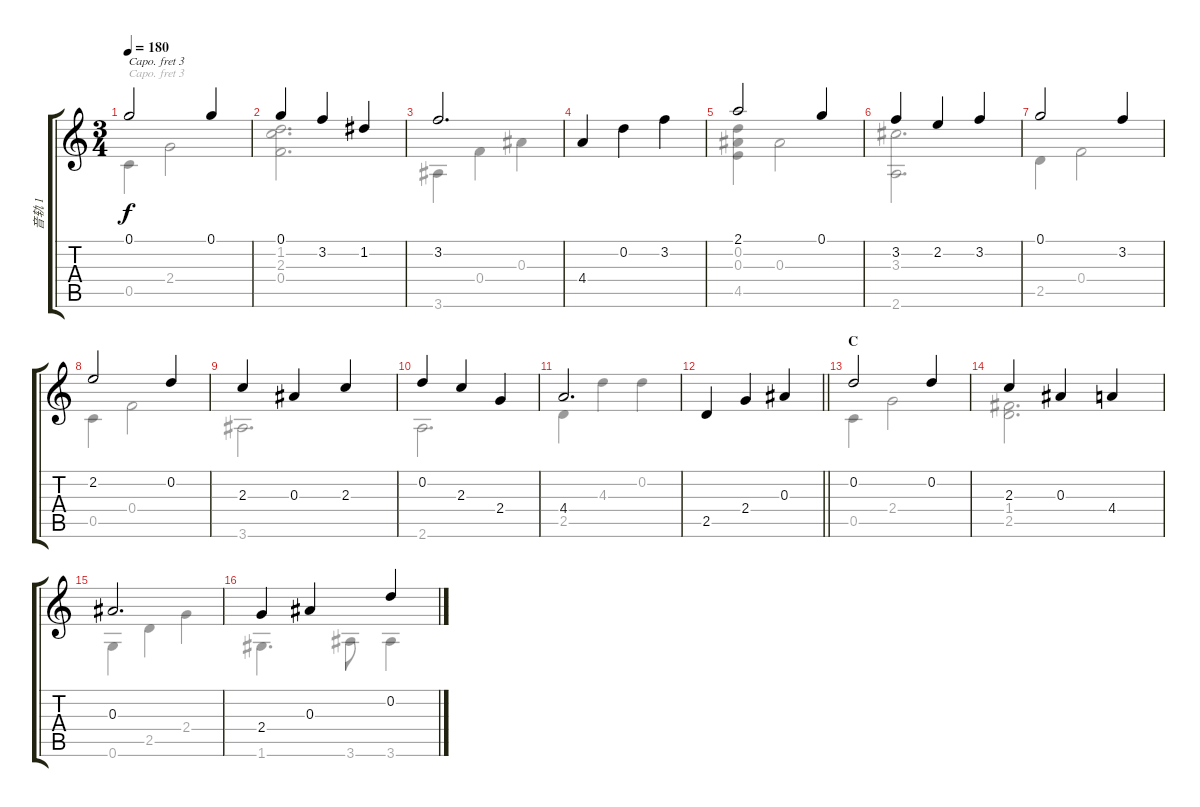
\track ("音轨 1" "音轨 1") {instrument acousticguitarsteel}
\staff {score tabs}
\capo 3
\tuning (E4 B3 G3 D3 A2 E2) {hide}
\voice
\ts (3 4)
\tempo 180
\clef g2
\ks c
0.1.2{dy f} 0.1.4 |
0.1.4 3.2.4 1.2.4 |
3.2.2{d} |
4.4.4 0.2.4 3.2.4 |
2.1.2 0.1.4 |
3.2.4 2.2.4 3.2.4 |
0.1.2 3.2.4 |
2.2.2 0.2.4 |
2.3.4 0.3.4 2.3.4 |
0.2.4 2.3.4 2.4.4 |
4.4.2{d} |
\barLineRight lightlight
2.5.4 2.4.4 0.3.4 |
\section ("" "C")
0.2.2 0.2.4 |
2.3.4 0.3.4 4.4.4 |
0.3.2{d} |
2.4.4 0.3.4 0.2.4
\voice
\clef g2
\ottava regular
\simile none
\ks c
0.5.4{dy f} 2.4.2 |
(1.2 2.3 0.4).2{d} |
3.6.4 0.4.4 0.3.4 |
|
(0.2 0.3 4.5).4 0.3.2 |
(3.3 2.6).2{d} |
2.5.4 0.4.2 |
0.5.4 0.4.2 |
3.6.2{d} |
2.6.2{d} |
2.5.4 4.3.4 0.2.4 |
\barLineRight lightlight
|
0.5.4 2.4.2 |
(1.4 2.5).2{d} |
0.6.4 2.5.4 2.4.4 |
1.6.4{d} 3.6.8 3.6.4
